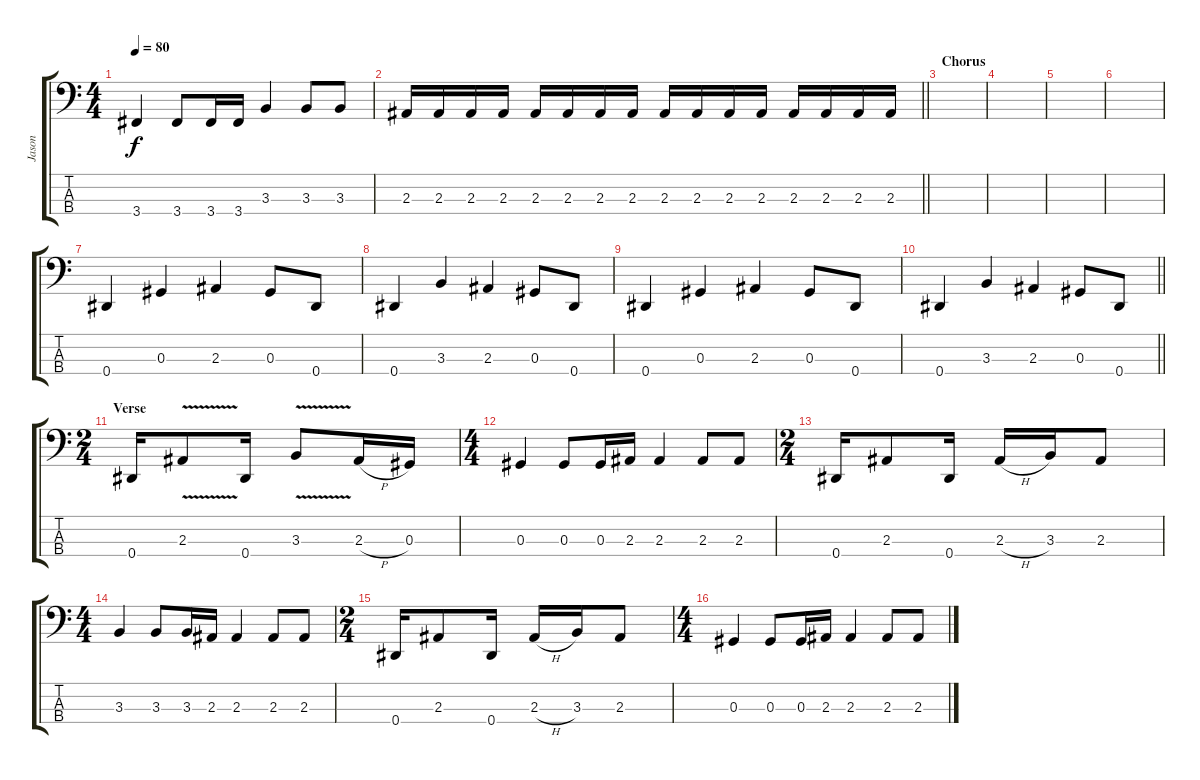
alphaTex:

\track ("Jason" "Jason") {instrument electricbasspick}
\staff {score tabs}
\tuning (Gb2 Db2 Ab1 Eb1) {hide}
\ts (4 4)
\tempo 80
\clef f4
\ks c
3.4.4{dy f} 3.4.8 3.4.16 3.4.16 3.3.4 3.3.8 3.3.8 |
\barLineRight lightlight
2.3.16 2.3.16 2.3.16 2.3.16 2.3.16 2.3.16 2.3.16 2.3.16 2.3.16 2.3.16 2.3.16 2.3.16 2.3.16 2.3.16 2.3.16 2.3.16 |
\section ("" "Chorus")
|
|
|
|
0.4.4 0.3.4 2.3.4 0.3.8 0.4.8 |
0.4.4 3.3.4 2.3.4 0.3.8 0.4.8 |
0.4.4 0.3.4 2.3.4 0.3.8 0.4.8 |
\barLineRight lightlight
0.4.4 3.3.4 2.3.4 0.3.8 0.4.8 |
\ts (2 4)
\section ("" "Verse")
0.4.16 2.3{v}.8 0.4.16 3.3{v}.8 2.3{h}.16 0.3.16 |
\ts (4 4)
0.3.4 0.3.8 0.3.16 2.3.16 2.3.4 2.3.8 2.3.8 |
\ts (2 4)
0.4.16 2.3.8 0.4.16 2.3{h}.16 3.3.16 2.3.8 |
\ts (4 4)
3.3.4 3.3.8 3.3.16 2.3.16 2.3.4 2.3.8 2.3.8 |
\ts (2 4)
0.4.16 2.3.8 0.4.16 2.3{h}.16 3.3.16 2.3.8 |
\ts (4 4)
0.3.4 0.3.8 0.3.16 2.3.16 2.3.4 2.3.8 2.3.8
